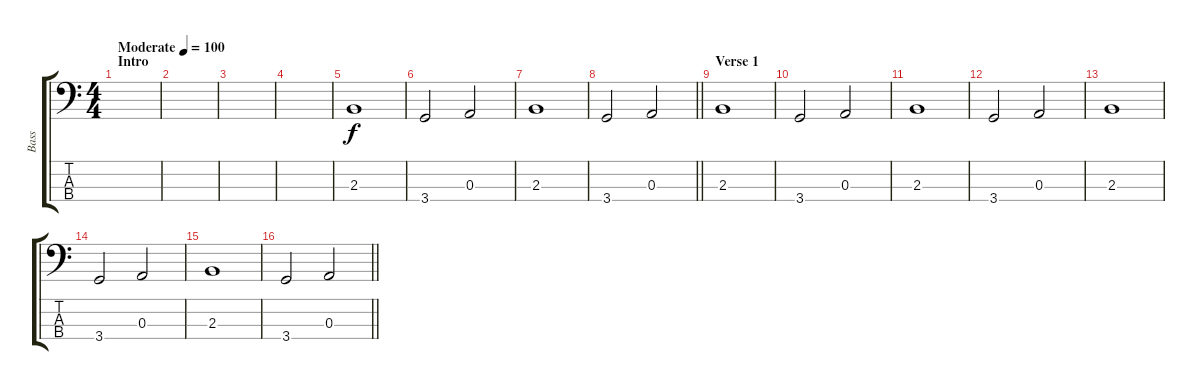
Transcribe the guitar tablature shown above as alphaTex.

\track ("Bass" "Bass") {instrument electricbassfinger}
\staff {score tabs}
\tuning (G2 D2 A1 E1) {hide}
\ts (4 4)
\section ("" "Intro")
\tempo (100 "Moderate")
\clef f4
\ks c
|
|
|
|
2.3.1 |
3.4.2 0.3.2 |
2.3.1 |
\barLineRight lightlight
3.4.2 0.3.2 |
\section ("" "Verse 1")
2.3.1 |
3.4.2 0.3.2 |
2.3.1 |
3.4.2 0.3.2 |
2.3.1 |
3.4.2 0.3.2 |
2.3.1 |
\barLineRight lightlight
3.4.2 0.3.2
